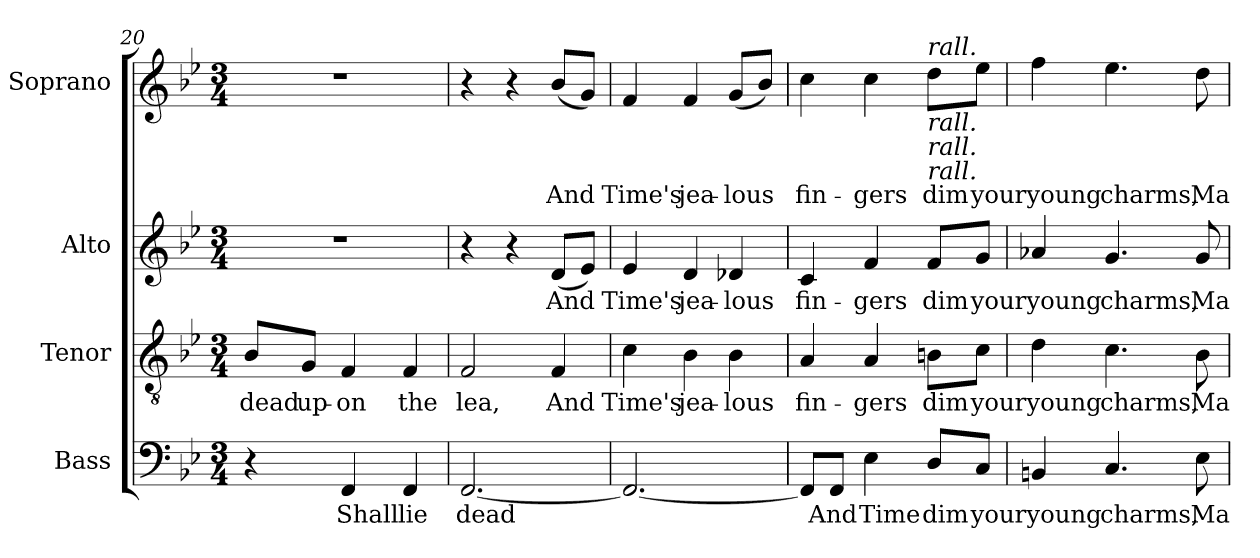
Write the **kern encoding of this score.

**kern	**text	**kern	**text	**kern	**text	**kern	**text
*part4	*part4	*part3	*part3	*part2	*part2	*part1	*part1
*staff4	*staff4	*staff3	*staff3	*staff2	*staff2	*staff1	*staff1
*I"Bass	*	*I"Tenor	*	*I"Alto	*	*I"Soprano	*
*I'B.	*	*I'T.	*	*I'A.	*	*I'S.	*
*clefF4	*	*clefGv2	*	*clefG2	*	*clefG2	*
*	*	*ITrd7c12	*	*	*	*	*
*k[b-e-]	*	*k[b-e-]	*	*k[b-e-]	*	*k[b-e-]	*
*B-:	*	*B-:	*	*B-:	*	*B-:	*
*M3/4	*	*M3/4	*	*M3/4	*	*M3/4	*
=20	=20	=20	=20	=20	=20	=20	=20
!	!	!	!LO:LY:b:color=#000000	!LO:N:vis=1	!	!LO:N:vis=1	!
4r	.	8BB-i/L	dead	2.r	.	2.r	.
!	!	!	!LO:LY:b:color=#000000	!	!	!	!
.	.	8GGi/J	up-	.	.	.	.
!	!LO:LY:b:color=#000000	!	!	!	!	!	!
!	!	!	!LO:LY:b:color=#000000	!	!	!	!
4FFi/	Shall	4FFi/	-on	.	.	.	.
!	!LO:LY:b:color=#000000	!	!	!	!	!	!
!	!	!	!LO:LY:b:color=#000000	!	!	!	!
4FFi/	lie	4FFi/	the	.	.	.	.
=21	=21	=21	=21	=21	=21	=21	=21
!	!LO:LY:b:color=#000000	!	!	!	!	!	!
!	!	!	!LO:LY:b:color=#000000	!	!	!	!
[2.FFi/	dead	2FFi/	lea,	4r	.	4r	.
.	.	.	.	4r	.	4r	.
!	!	!	!LO:LY:b:color=#000000	!	!	!	!
!	!	!	!	!	!LO:LY:b:color=#000000	!	!
!	!	!	!	!	!	!	!LO:LY:b:color=#000000
.	.	4FFi/	And	(8di/L	And	(8b-i/L	And
.	.	.	.	8e-i/J)	.	8gi/J)	.
=22	=22	=22	=22	=22	=22	=22	=22
!	!	!	!LO:LY:b:color=#000000	!	!	!	!
!	!	!	!	!	!LO:LY:b:color=#000000	!	!
!	!	!	!	!	!	!	!LO:LY:b:color=#000000
2.FFi/_	.	4Ci\	Time's	4e-i/	Time's	4fi/	Time's
!	!	!	!LO:LY:b:color=#000000	!	!	!	!
!	!	!	!	!	!LO:LY:b:color=#000000	!	!
!	!	!	!	!	!	!	!LO:LY:b:color=#000000
.	.	4BB-i\	jea-	4di/	jea-	4fi/	jea-
!	!	!	!LO:LY:b:color=#000000	!	!	!	!
!	!	!	!	!	!LO:LY:b:color=#000000	!	!
!	!	!	!	!	!	!	!LO:LY:b:color=#000000
.	.	4BB-i\	-lous	4d-Xi/	-lous	(8gi/L	-lous
.	.	.	.	.	.	8b-i/J)	.
=23	=23	=23	=23	=23	=23	=23	=23
!	!	!	!LO:LY:b:color=#000000	!	!	!	!
!	!	!	!	!	!LO:LY:b:color=#000000	!	!
!	!	!	!	!	!	!	!LO:LY:b:color=#000000
8FFi/L]	.	4AAi/	fin-	4ci/	fin-	4cci\	fin-
!	!LO:LY:b:color=#000000	!	!	!	!	!	!
8FFi/J	And	.	.	.	.	.	.
!	!LO:LY:b:color=#000000	!	!	!	!	!	!
!	!	!	!LO:LY:b:color=#000000	!	!	!	!
!	!	!	!	!	!LO:LY:b:color=#000000	!	!
!	!	!	!	!	!	!	!LO:LY:b:color=#000000
4E-i\	Time	4AAi/	-gers	4fi/	-gers	4cci\	-gers
!	!LO:LY:b:color=#000000	!	!	!	!	!	!
!	!	!	!LO:LY:b:color=#000000	!	!	!	!
!	!	!	!	!	!LO:LY:b:color=#000000	!	!
!	!	!	!	!	!	!LO:TX:b:i:t=rall.	!
!	!	!	!	!	!	!LO:TX:b:i:t=rall.	!
!	!	!	!	!	!	!LO:TX:b:i:t=rall.	!
!	!	!	!	!	!	!LO:TX:a:i:t=rall.	!
!	!	!	!	!	!	!	!LO:LY:b:color=#000000
8Di/L	dim	8BBni\L	dim	8fi/L	dim	8ddi\L	dim
!	!LO:LY:b:color=#000000	!	!	!	!	!	!
!	!	!	!LO:LY:b:color=#000000	!	!	!	!
!	!	!	!	!	!LO:LY:b:color=#000000	!	!
!	!	!	!	!	!	!	!LO:LY:b:color=#000000
8Ci/J	your	8Ci\J	your	8gi/J	your	8ee-i\J	your
!!LO:LB:g=z
=24	=24	=24	=24	=24	=24	=24	=24
!	!LO:LY:b:color=#000000	!	!	!	!	!	!
!	!	!	!LO:LY:b:color=#000000	!	!	!	!
!	!	!	!	!	!LO:LY:b:color=#000000	!	!
!	!	!	!	!	!	!	!LO:LY:b:color=#000000
4BBni/	young	4Di\	young	4a-Xi/	young	4ffi\	young
!	!LO:LY:b:color=#000000	!	!	!	!	!	!
!	!	!	!LO:LY:b:color=#000000	!	!	!	!
!	!	!	!	!	!LO:LY:b:color=#000000	!	!
!	!	!	!	!	!	!	!LO:LY:b:color=#000000
4.Ci/	charms,	4.Ci\	charms,	4.gi/	charms,	4.ee-i\	charms,
!	!LO:LY:b:color=#000000	!	!	!	!	!	!
!	!	!	!LO:LY:b:color=#000000	!	!	!	!
!	!	!	!	!	!LO:LY:b:color=#000000	!	!
!	!	!	!	!	!	!	!LO:LY:b:color=#000000
8E-i\	Ma-	8BB-i\	Ma-	8gi/	Ma-	8ddi\	Ma-
=	=	=	=	=	=	=	=
*-	*-	*-	*-	*-	*-	*-	*-
